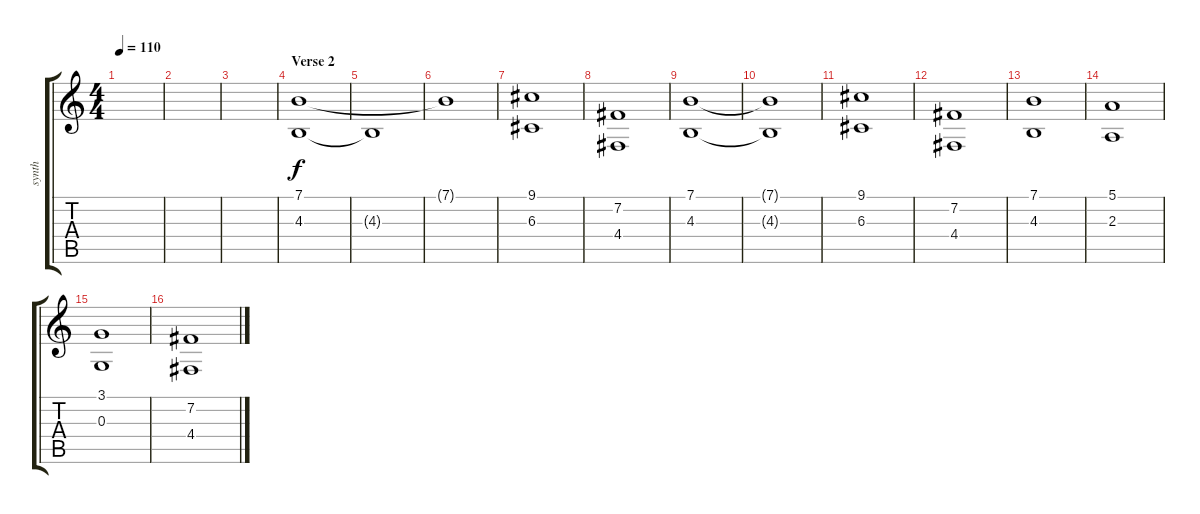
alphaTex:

\track ("synth" "synth") {instrument pad7halo}
\staff {score tabs}
\tuning (E4 B3 G3 D3 A2 E2) {hide}
\ts (4 4)
\tempo 110
\clef g2
\ks c
|
|
|
\section ("" "Verse 2")
(7.1 4.3).1 |
4.3{t}.1 |
7.1{t}.1 |
(9.1 6.3).1 |
(7.2 4.4).1 |
(7.1 4.3).1 |
(7.1{t} 4.3{t}).1 |
(9.1 6.3).1 |
(7.2 4.4).1 |
(7.1 4.3).1 |
(5.1 2.3).1 |
(3.1 0.3).1 |
(7.2 4.4).1
